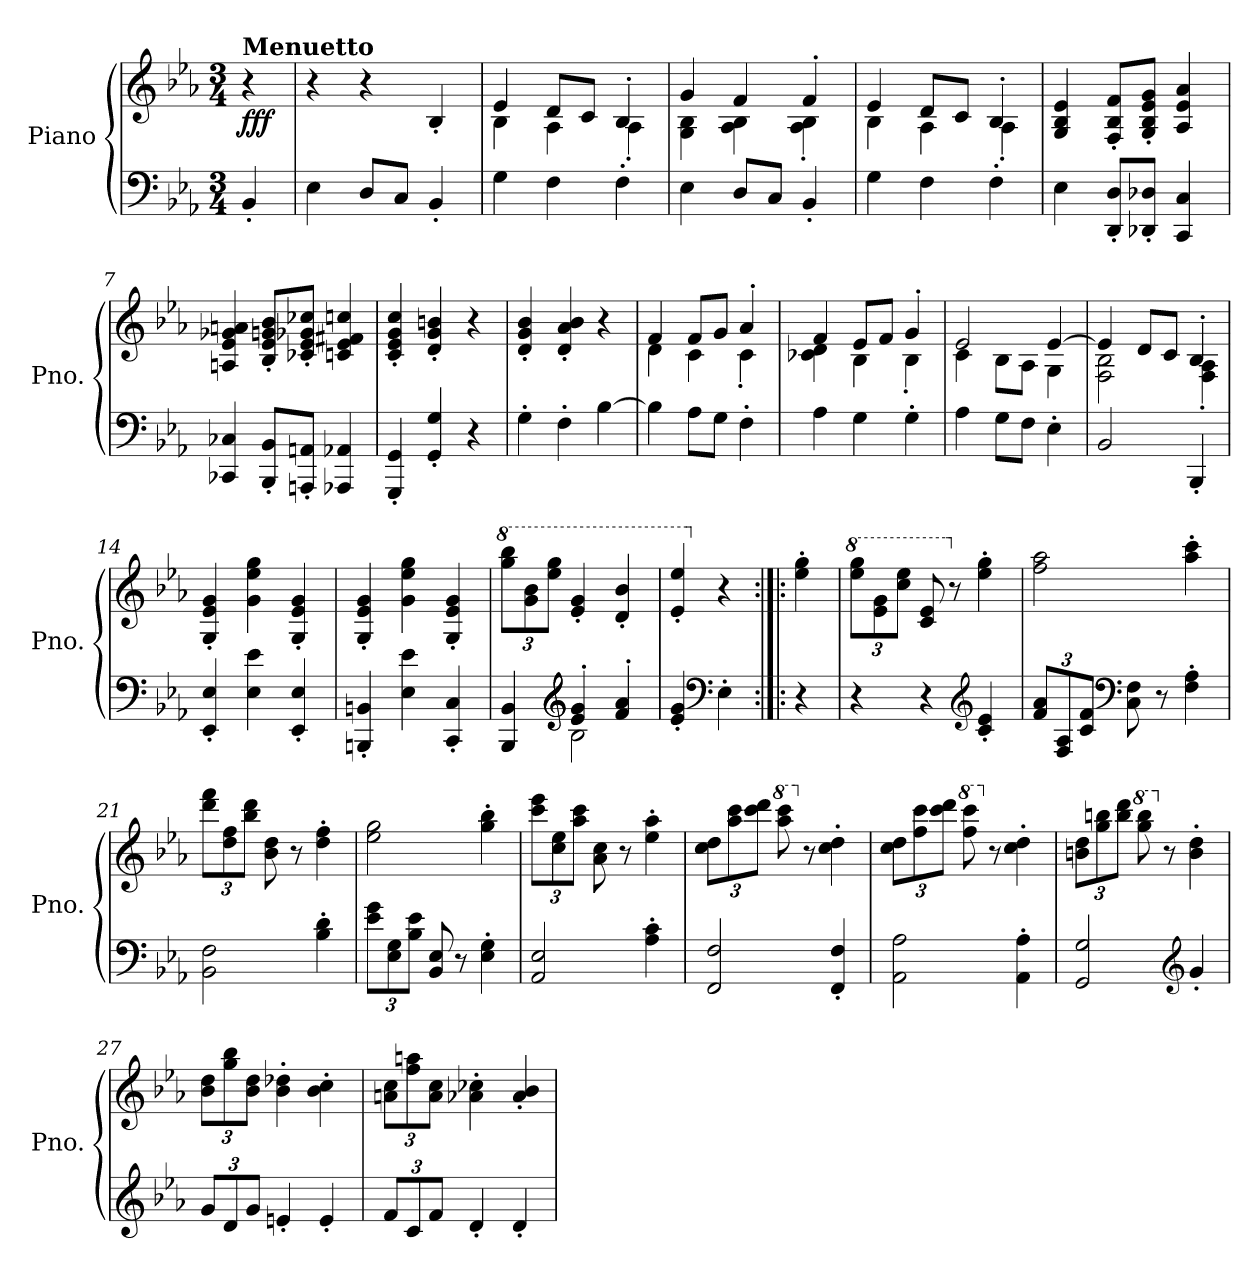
**kern	**kern	**dynam
*part1	*part1	*part1
*staff2	*staff1	*staff1/2
*I"Piano	*	*
*I'Pno.	*	*
*clefF4	*clefG2	*
*k[b-e-a-]	*k[b-e-a-]	*
*M3/4	*M3/4	*
=1	=1	=1
!	!LO:TX:a:B:t=Menuetto	!
!	!	!LO:DY:b
4BB-'/	4r	fff
=2	=2	=2
4E-\	4r	.
8D/L	4r	.
8C/J	.	.
4BB-'/	4B-'/	.
=3	=3	=3
*	*^	*
4G\	4e-/	4B-\	.
4F\	8d/L	4A-\	.
.	8c/J	.	.
4F'\	4B-'/	4A-'\	.
=4	=4	=4	=4
4E-\	4g/	4G\ 4B-\	.
8D/L	4f/	4A-\ 4B-\	.
8C/J	.	.	.
4BB-'/	4f'/	4A-\' 4B-\'	.
=5	=5	=5	=5
4G\	4e-/	4B-\	.
4F\	8d/L	4A-\	.
.	8c/J	.	.
4F'\	4B-'/	4A-'\	.
*	*v	*v	*
=6	=6	=6
4E-\	4G/ 4B-/ 4e-/	.
8DD/' 8D/'L	8F/' 8B-/' 8f/'L	.
8DD-X/' 8D-X/'J	8G/' 8B-/' 8e-/' 8g/'J	.
4CC/ 4C/	4A-/ 4e-/ 4a-/	.
=7	=7	=7
4CC-X/ 4C-X/	4An/ 4e-/ 4g-X/ 4an/	.
8BBB-/' 8BB-/'L	8B-/' 8e-/' 8gn/' 8b-/'L	.
8AAAn/' 8AAn/'J	8c-X/' 8e-/' 8g-X/' 8cc-X/'J	.
4AAA-X/ 4AA-X/	4cn/ 4e-/ 4f#X/ 4ccn/	.
=8	=8	=8
4GGG/' 4GG/'	4c/' 4e-/' 4g/' 4cc/'	.
4GG/' 4G/'	4d/' 4g/' 4bn/'	.
4r	4r	.
=9	=9	=9
4G'\	4d/' 4g/' 4b-/'	.
4F'\	4d/' 4a-/' 4b-/'	.
[4B-\	4r	.
=10	=10	=10
*	*^	*
4B-\]	4f/	4d\	.
8A-\L	8f/L	4c\	.
8G\J	8g/J	.	.
4F'\	4a-'/	4c'\	.
!!LO:LB:g=z	!!
=11	=11	=11	=11
4A-\	4f/	4c-X\ 4d\	.
4G\	8e-/L	4B-\	.
.	8f/J	.	.
4G'\	4g'/	4B-'\	.
=12	=12	=12	=12
4A-\	2e-/	4c\	.
8G\L	.	8B-\L	.
8F\J	.	8A-\J	.
4E-'\	[4e-/	4G\	.
=13	=13	=13	=13
2BB-/	4e-/]	2F\ 2B-\	.
.	8d/L	.	.
.	8c/J	.	.
4BBB-'/	4B-'/	4F\' 4A-\'	.
*	*v	*v	*
=14	=14	=14
4EE-/' 4E-/'	4G/' 4e-/' 4g/'	.
4E-\ 4e-\	4g\ 4ee-\ 4gg\	.
4EE-/' 4E-/'	4G/' 4e-/' 4g/'	.
=15	=15	=15
4BBBn/' 4BBn/'	4G/' 4e-/' 4g/'	.
4E-\ 4e-\	4g\ 4ee-\ 4gg\	.
4CC/' 4C/'	4G/' 4e-/' 4g/'	.
=16	=16	=16
*^	*	*
*	*	*8va	*
*	*	*Xbrackettup	*
4BBB-/ 4BB-/	4ryy	12ggg\ 12bbb-\L	.
.	.	12gg\ 12bb-\	.
.	.	12eee-\ 12ggg\J	.
*clefG2	*	*	*
4e-/' 4g/'	2B-\	4ee-/' 4gg/'	.
4f/' 4a-/'	.	4dd/' 4bb-/'	.
*v	*v	*	*
=17	=17	=17
4e-/' 4g/'	4ee-/' 4eee-/'	.
*clefF4	*	*
*	*X8va	*
4E-'\	4r	.
=18:|!|:	=18:|!|:	=18:|!|:
4r	4ee-\' 4gg\'	.
=19	=19	=19
*	*8va	*
4r	12eee-\ 12ggg\L	.
.	12ee-\ 12gg\	.
.	12ccc\ 12eee-\J	.
4r	8cc/ 8ee-/	.
*	*X8va	*
.	8r	.
*clefG2	*	*
4c/' 4e-/'	4ee-\' 4gg\'	.
=20	=20	=20
*Xbrackettup	*	*
12f/ 12a-/L	2ff\ 2aa-\	.
12F/ 12A-/	.	.
12c/ 12f/J	.	.
*clefF4	*	*
8C\ 8F\	.	.
8r	.	.
4F\' 4A-\'	4aa-\' 4ccc\'	.
!!LO:LB:g=z
=21	=21	=21
2BB-\ 2F\	12ddd\ 12fff\L	.
.	12dd\ 12ff\	.
.	12bb-\ 12ddd\J	.
.	8b-\ 8dd\	.
.	8r	.
4B-\' 4d\'	4dd\' 4ff\'	.
=22	=22	=22
12e-\ 12g\L	2ee-\ 2gg\	.
12E-\ 12G\	.	.
12B-\ 12e-\J	.	.
8BB-/ 8E-/	.	.
8r	.	.
4E-\' 4G\'	4gg\' 4bb-\'	.
=23	=23	=23
2AA-/ 2E-/	12ccc\ 12eee-\L	.
.	12cc\ 12ee-\	.
.	12aa-\ 12ccc\J	.
.	8a-\ 8cc\	.
.	8r	.
4A-\' 4c\'	4ee-\' 4aa-\'	.
=24	=24	=24
2FF/ 2F/	12cc\ 12dd\L	.
.	12aa-\ 12ccc\	.
.	12ccc\ 12ddd\J	.
*	*8va	*
.	8aaa-\ 8cccc\	.
*	*X8va	*
.	8r	.
4FF/' 4F/'	4cc\' 4dd\'	.
=25	=25	=25
2AA-\ 2A-\	12cc\ 12dd\L	.
.	12ff\ 12ccc\	.
.	12ccc\ 12ddd\J	.
*	*8va	*
.	8fff\ 8cccc\	.
*	*X8va	*
.	8r	.
4AA-\' 4A-\'	4cc\' 4dd\'	.
=26	=26	=26
2GG/ 2G/	12bn\ 12dd\L	.
.	12gg\ 12bbn\	.
.	12bb\ 12ddd\J	.
*	*8va	*
.	8ggg\ 8bbb\	.
*	*X8va	*
.	8r	.
*clefG2	*	*
4g'/	4b\' 4dd\'	.
=27	=27	=27
12g/L	12b-\ 12dd\L	.
12d/	12gg\ 12bb-\	.
12g/J	12b-\ 12dd\J	.
4en'/	4b-\' 4dd-X\'	.
4e'/	4b-\' 4cc\'	.
!!LO:LB:g=z
=28	=28	=28
12f/L	12an\ 12cc\L	.
12c/	12ff\ 12aan\	.
12f/J	12a\ 12cc\J	.
4d'/	4a-X\' 4cc-X\'	.
4d'/	4a-/' 4b-/'	.
=	=	=
*-	*-	*-
